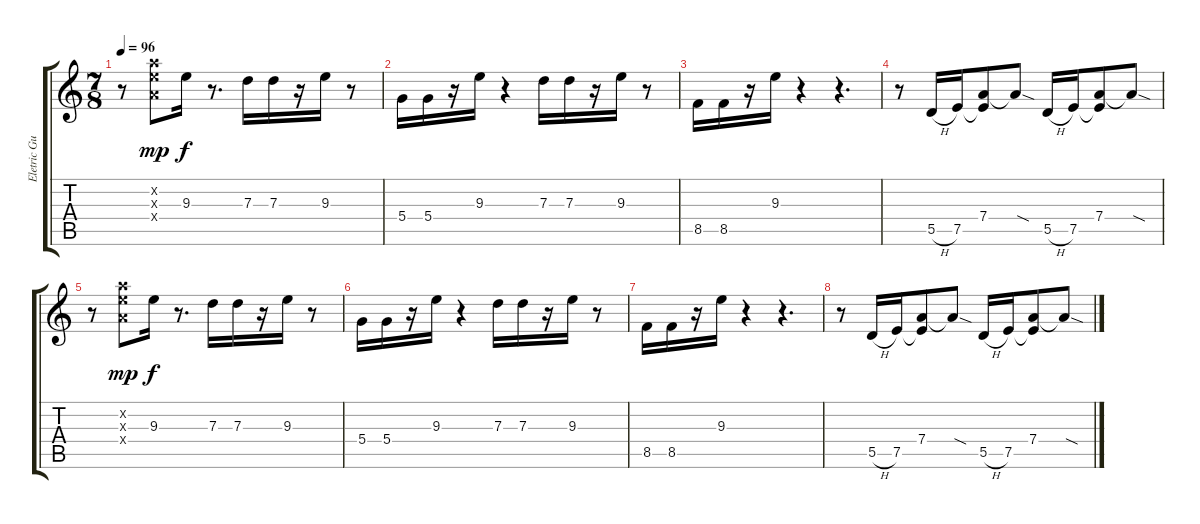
\track ("Eletric Guitar" "Eletric Gu") {instrument electricguitarclean}
\staff {score tabs}
\tuning (E4 B3 G3 D3 A2 E2) {hide}
\ts (7 8)
\tempo 96
\clef g2
\ks c
r.8{dy f} (10.2{x} 9.3{x} 7.4{x}).8{dy mp} 9.3.16{dy f} r.8{d} 7.3.16 7.3.16 r.16 9.3.16 r.8 |
5.4.16 5.4.16 r.16 9.3.16 r.4 7.3.16 7.3.16 r.16 9.3.16 r.8 |
8.5.16 8.5.16 r.16 9.3.16 r.4 r.4{d} |
r.8 5.5{h}.16 7.5.16 (7.4 7.5{t}).8{beam merge} 7.4{sod t}.8 5.5{h}.16 7.5.16 (7.4 7.5{t}).8{beam merge} 7.4{sod t}.8 |
r.8 (10.2{x} 9.3{x} 7.4{x}).8{dy mp} 9.3.16{dy f} r.8{d} 7.3.16 7.3.16 r.16 9.3.16 r.8 |
5.4.16 5.4.16 r.16 9.3.16 r.4 7.3.16 7.3.16 r.16 9.3.16 r.8 |
8.5.16 8.5.16 r.16 9.3.16 r.4 r.4{d} |
r.8 5.5{h}.16 7.5.16 (7.4 7.5{t}).8{beam merge} 7.4{sod t}.8 5.5{h}.16 7.5.16 (7.4 7.5{t}).8{beam merge} 7.4{sod t}.8
